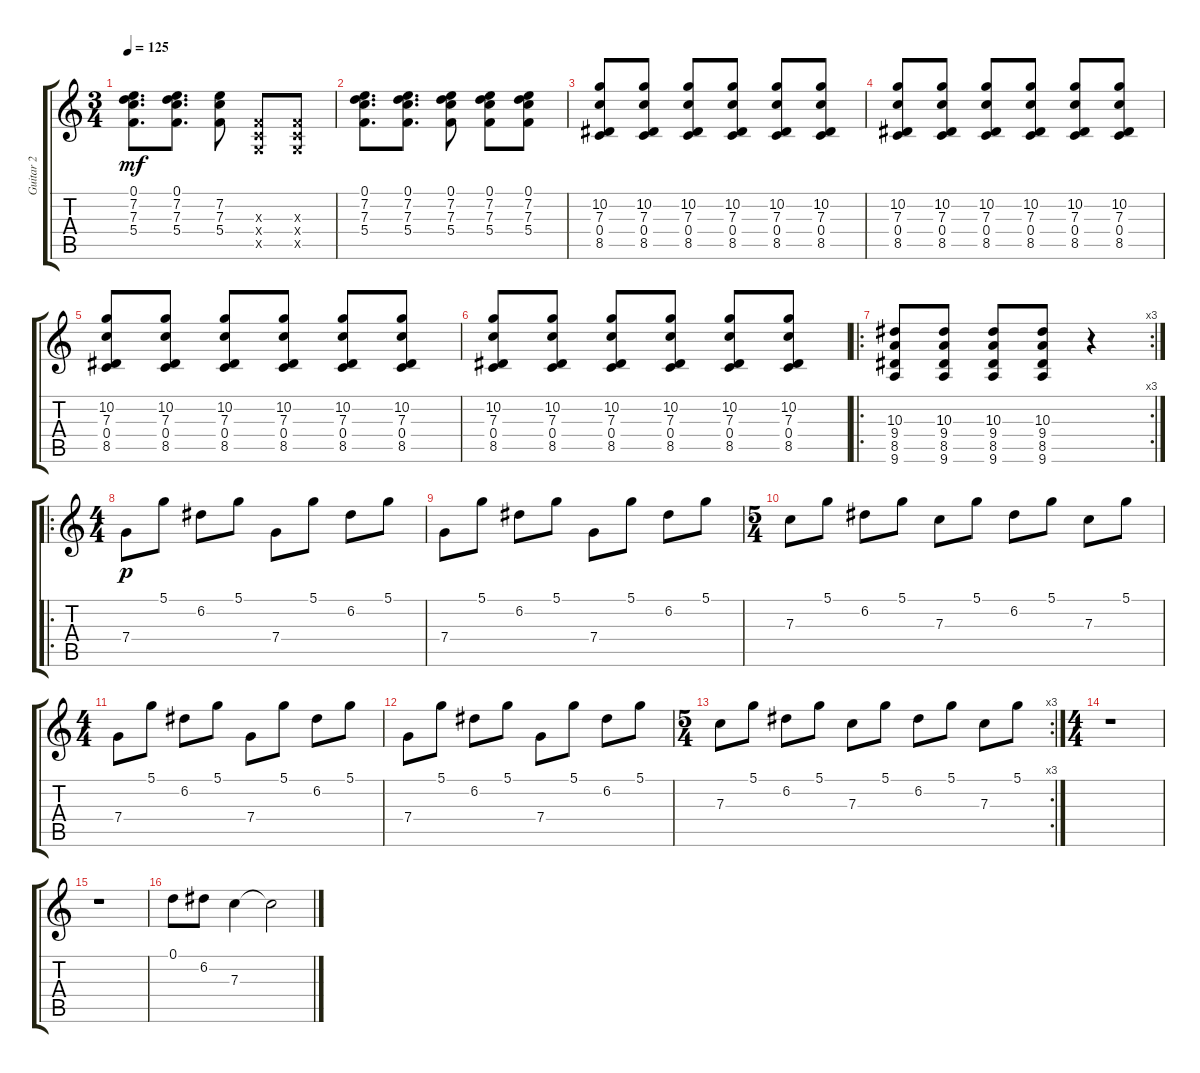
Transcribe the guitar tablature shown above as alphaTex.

\track ("Guitar 2" "Guitar 2") {instrument distortionguitar}
\staff {score tabs}
\tuning (D4 A3 F3 C3 G2 C2) {hide}
\ts (3 4)
\tempo 125
\clef g2
\ks c
(0.1 7.2 7.3 5.4).8{d dy mf} (0.1 7.2 7.3 5.4).8{d} (7.2 7.3 5.4).8 (0.3{x} 0.4{x} 0.5{x}).8 (0.3{x} 0.4{x} 0.5{x}).8 |
(0.1 7.2 7.3 5.4).8{d} (0.1 7.2 7.3 5.4).8{d} (0.1 7.2 7.3 5.4).8 (0.1 7.2 7.3 5.4).8 (0.1 7.2 7.3 5.4).8 |
(10.2 7.3 0.4 8.5).8 (10.2 7.3 0.4 8.5).8 (10.2 7.3 0.4 8.5).8 (10.2 7.3 0.4 8.5).8 (10.2 7.3 0.4 8.5).8 (10.2 7.3 0.4 8.5).8 |
(10.2 7.3 0.4 8.5).8 (10.2 7.3 0.4 8.5).8 (10.2 7.3 0.4 8.5).8 (10.2 7.3 0.4 8.5).8 (10.2 7.3 0.4 8.5).8 (10.2 7.3 0.4 8.5).8 |
(10.2 7.3 0.4 8.5).8 (10.2 7.3 0.4 8.5).8 (10.2 7.3 0.4 8.5).8 (10.2 7.3 0.4 8.5).8 (10.2 7.3 0.4 8.5).8 (10.2 7.3 0.4 8.5).8 |
(10.2 7.3 0.4 8.5).8 (10.2 7.3 0.4 8.5).8 (10.2 7.3 0.4 8.5).8 (10.2 7.3 0.4 8.5).8 (10.2 7.3 0.4 8.5).8 (10.2 7.3 0.4 8.5).8 |
\ro
\rc 3
(10.3 9.4 8.5 9.6).8 (10.3 9.4 8.5 9.6).8 (10.3 9.4 8.5 9.6).8 (10.3 9.4 8.5 9.6).8 r.4 |
\ro
\ts (4 4)
7.4.8{dy p} 5.1.8 6.2.8 5.1.8 7.4.8 5.1.8 6.2.8 5.1.8 |
7.4.8 5.1.8 6.2.8 5.1.8 7.4.8 5.1.8 6.2.8 5.1.8 |
\ts (5 4)
7.3.8 5.1.8 6.2.8 5.1.8 7.3.8 5.1.8 6.2.8 5.1.8 7.3.8 5.1.8 |
\ts (4 4)
7.4.8 5.1.8 6.2.8 5.1.8 7.4.8 5.1.8 6.2.8 5.1.8 |
7.4.8 5.1.8 6.2.8 5.1.8 7.4.8 5.1.8 6.2.8 5.1.8 |
\rc 3
\ts (5 4)
7.3.8 5.1.8 6.2.8 5.1.8 7.3.8 5.1.8 6.2.8 5.1.8 7.3.8 5.1.8 |
\ts (4 4)
r.1 |
r.1 |
0.1.8 6.2.8 7.3.4 7.3{t}.2
